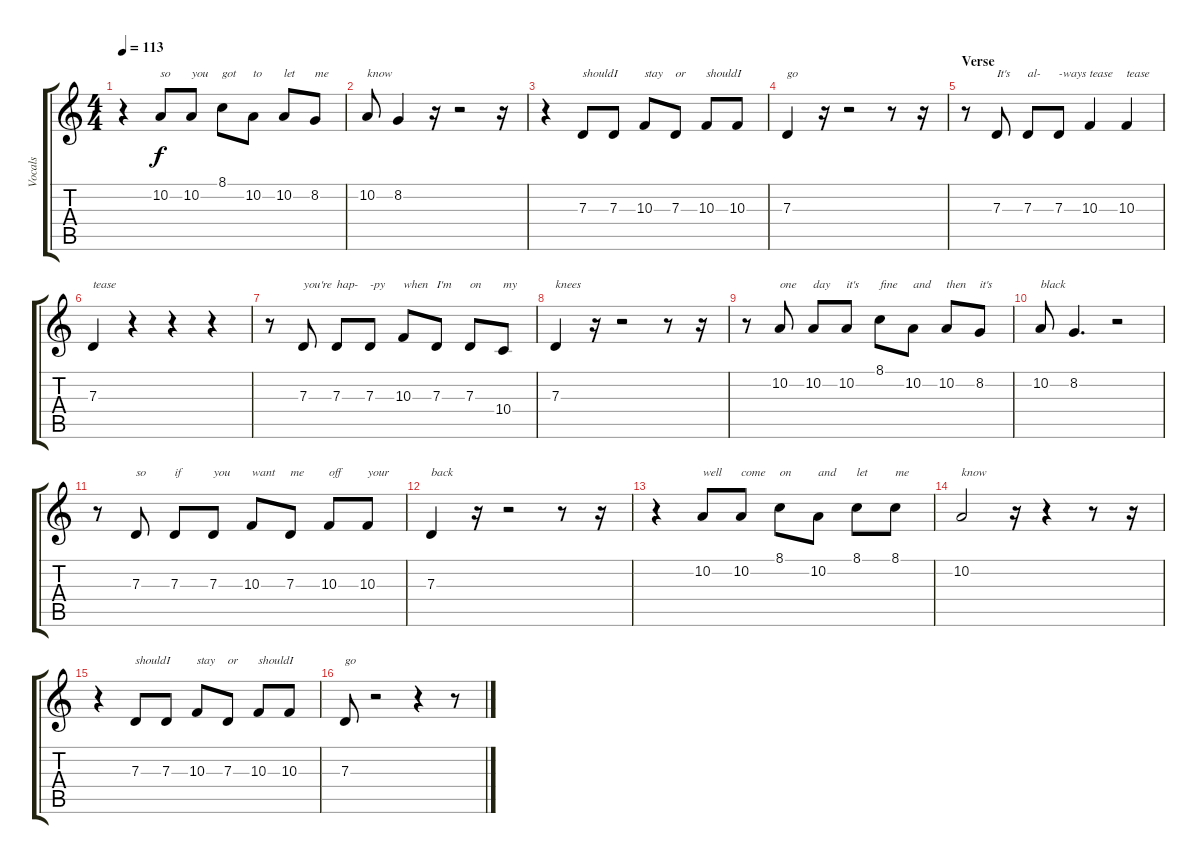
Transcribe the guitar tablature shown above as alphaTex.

\track ("Vocals" "Vocals") {instrument steeldrums}
\staff {score tabs}
\tuning (E4 B3 G3 D3 A2 E2) {hide}
\ts (4 4)
\tempo 113
\clef g2
\ks c
r.4{dy f} 10.2.8{txt "so"} 10.2.8{txt "you"} 8.1.8{txt "got"} 10.2.8{txt "to"} 10.2.8{txt "let"} 8.2.8{txt "me"} |
10.2.8{txt "know"} 8.2.4 r.16 r.2 r.16 |
r.4 7.3.8{txt "should"} 7.3.8{txt "I"} 10.3.8{txt "stay"} 7.3.8{txt "or"} 10.3.8{txt "should"} 10.3.8{txt "I"} |
7.3.4{txt "go"} r.16 r.2 r.8 r.16 |
\section ("" "Verse")
r.8 7.3.8{txt "It's"} 7.3.8{txt "al-"} 7.3.8{txt "-ways"} 10.3.4{txt "tease"} 10.3.4{txt "tease"} |
7.3.4{txt "tease"} r.4 r.4 r.4 |
r.8 7.3.8{txt "you're"} 7.3.8{txt "hap-"} 7.3.8{txt "-py"} 10.3.8{txt "when"} 7.3.8{txt "I'm"} 7.3.8{txt "on"} 10.4.8{txt "my"} |
7.3.4{txt "knees"} r.16 r.2 r.8 r.16 |
r.8 10.2.8{txt "one"} 10.2.8{txt "day"} 10.2.8{txt "it's"} 8.1.8{txt "fine"} 10.2.8{txt "and"} 10.2.8{txt "then"} 8.2.8{txt "it's"} |
10.2.8{txt "black"} 8.2.4{d} r.2 |
r.8 7.3.8{txt "so"} 7.3.8{txt "if"} 7.3.8{txt "you"} 10.3.8{txt "want"} 7.3.8{txt "me"} 10.3.8{txt "off"} 10.3.8{txt "your"} |
7.3.4{txt "back"} r.16 r.2 r.8 r.16 |
r.4 10.2.8{txt "well"} 10.2.8{txt "come"} 8.1.8{txt "on"} 10.2.8{txt "and"} 8.1.8{txt "let"} 8.1.8{txt "me"} |
10.2.2{txt "know"} r.16 r.4 r.8 r.16 |
r.4 7.3.8{txt "should"} 7.3.8{txt "I"} 10.3.8{txt "stay"} 7.3.8{txt "or"} 10.3.8{txt "should"} 10.3.8{txt "I"} |
7.3.8{txt "go"} r.2 r.4 r.8
